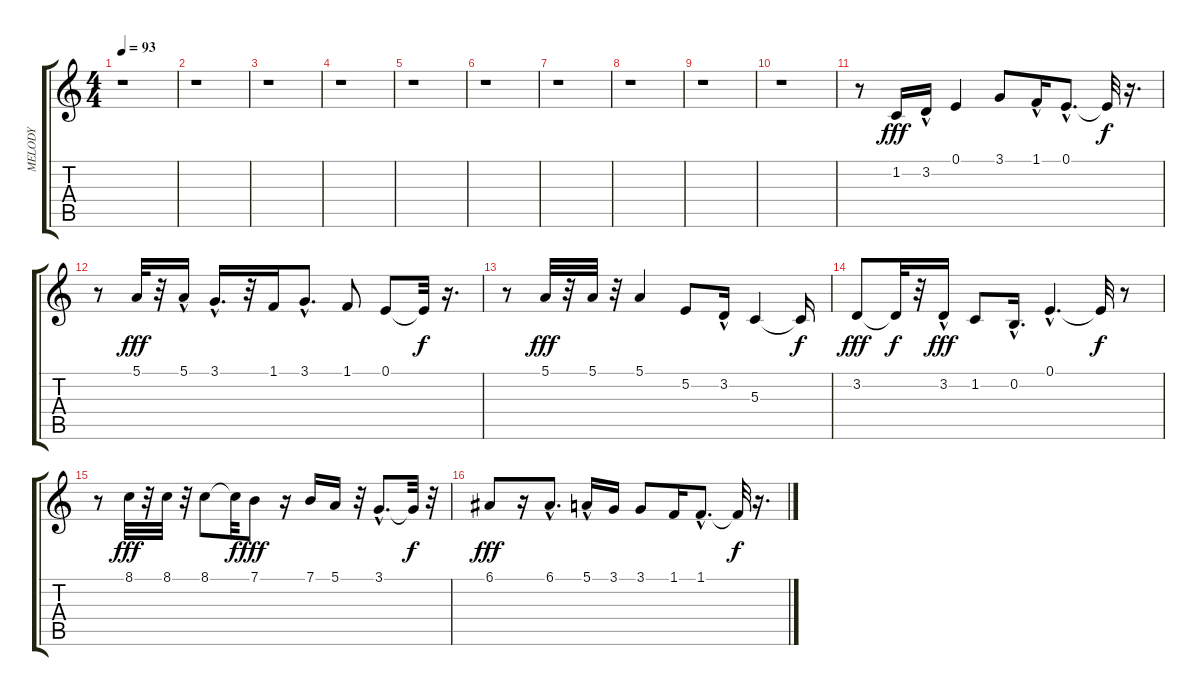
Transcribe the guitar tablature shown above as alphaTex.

\track ("MELODY" "MELODY") {instrument lead6voice}
\staff {score tabs}
\tuning (E4 B3 G3 D3 A2 E2) {hide}
\ts (4 4)
\tempo 93
\clef g2
\ks c
r.1{dy fff instrument lead6voice} |
r.1 |
r.1 |
r.1 |
r.1 |
r.1 |
r.1 |
r.1 |
r.1 |
r.1 |
r.8 1.2.16 3.2{hac}.16 0.1.4 3.1.8 1.1{hac}.16 0.1{hac}.8{d} 0.1{t}.32{dy f} r.16{d} |
r.8 5.1.32{dy fff} r.32 5.1{hac}.16 3.1{hac}.16{d} r.32 1.1.16 3.1{hac}.8{d} 1.1.8 0.1.8 0.1{t}.32{dy f} r.16{d} |
r.8 5.1.32{dy fff} r.32 5.1.32 r.32 5.1.4 5.2.8 3.2{hac}.16 5.3.4 5.3{t}.16{dy f} |
3.2.8{dy fff} 3.2{t}.32{dy f} r.32 3.2{hac}.16{dy fff} 1.2.8 0.2{hac}.16{d} 0.1{hac}.4{d} 0.1{t}.32{dy f} r.8 |
r.8 8.1.32{dy fff} r.32 8.1.32 r.32 8.1.8 8.1{t}.32{dy f} 7.1.8{dy fff} r.16 7.1.16 5.1.16 r.32 3.1{hac}.8{d} 3.1{t}.32{dy f} r.32 |
6.1.8{dy fff} r.16 6.1{hac}.8{d} 5.1{hac}.16 3.1.16 3.1.8 1.1.16 1.1{hac}.8{d} 1.1{t}.32{dy f} r.16{d}
